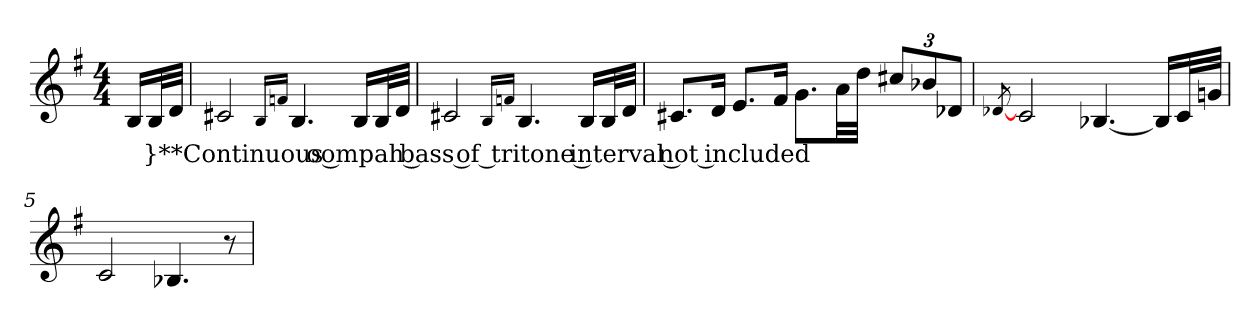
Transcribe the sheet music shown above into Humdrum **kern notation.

**kern	**text
*part1	*part1
*staff1	*staff1
*clefG2	*
*k[f#]	*
*G:	*
*M4/4	*
*MM58	*
=	=
16BLL	.
32BL	}**Continuous oompah bass of tritone interval not included
32dJJJ	.
=1	=1
2c#X	.
16qqB/LL	.
16qqfn/JJ	.
4.B	.
16BLL	.
32BL	.
32dJJJ	.
=2	=2
2c#X	.
16qqB/LL	.
16qqfn/JJ	.
4.B	.
16BLL	.
32BL	.
32dJJJ	.
=3	=3
8.c#XL	.
16dJk	.
8.eL	.
16f#Jk	.
8.gL	.
32aLL	.
32ddJJJ	.
12cc#XL	.
12b-X	.
12d-XJ	.
=4	=4
[8qd-X/	.
2c	.
[4.B-X	.
16B-LL]	.
32cL	.
32gnJJJ	.
=5	=5
2c	.
4.B-X	.
8r	.
=	=
*-	*-
